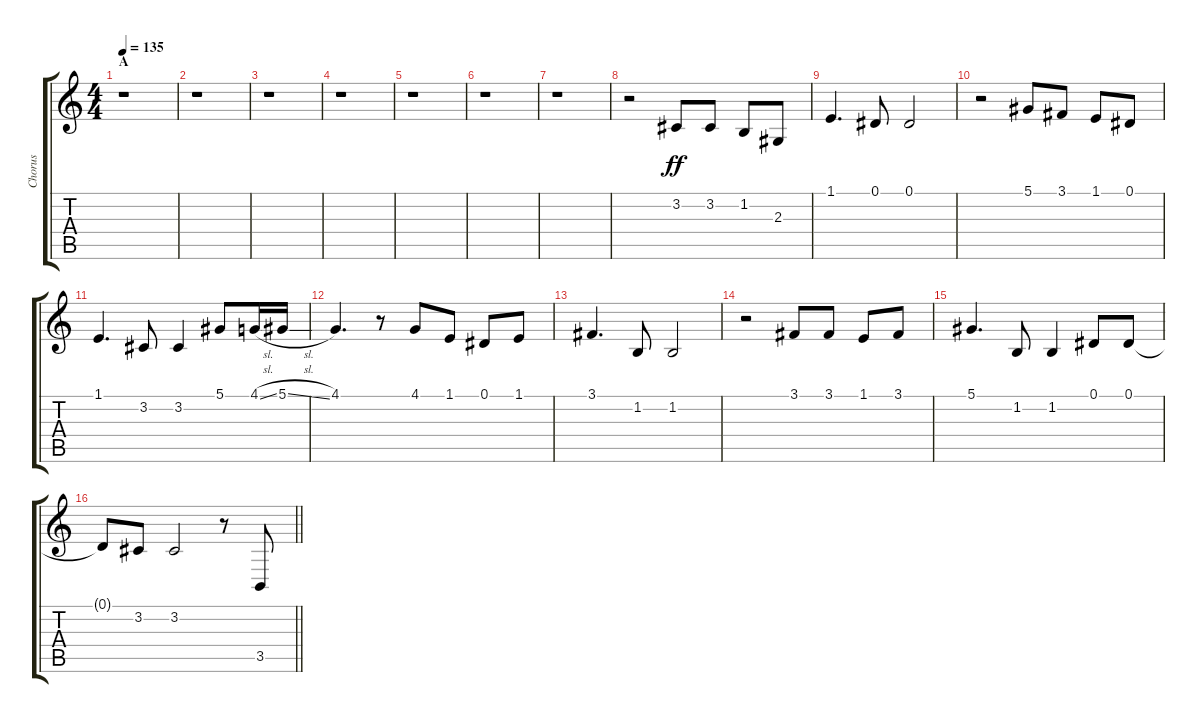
\track ("Chorus" "Chorus") {instrument voiceoohs}
\staff {score tabs}
\tuning (Eb4 Bb3 Gb3 Db3 Ab2 Eb2) {hide}
\ts (4 4)
\section ("" "A")
\tempo 135
\clef g2
\ks c
r.1{dy ff} |
r.1 |
r.1 |
r.1 |
r.1 |
r.1 |
r.1 |
r.2 3.2.8 3.2.8 1.2.8 2.3.8 |
1.1.4{d} 0.1.8 0.1.2 |
r.2 5.1.8 3.1.8 1.1.8 0.1.8 |
1.1.4{d} 3.2.8 3.2.4 5.1.8 4.1{sl}.16 5.1{sl}.16 |
4.1.4{d} r.8 4.1.8 1.1.8 0.1.8 1.1.8 |
3.1.4{d} 1.2.8 1.2.2 |
r.2 3.1.8 3.1.8 1.1.8 3.1.8 |
5.1.4{d} 1.2.8 1.2.4 0.1.8 0.1.8 |
\barLineRight lightlight
0.1{t}.8 3.2.8 3.2.2 r.8 3.5.8
